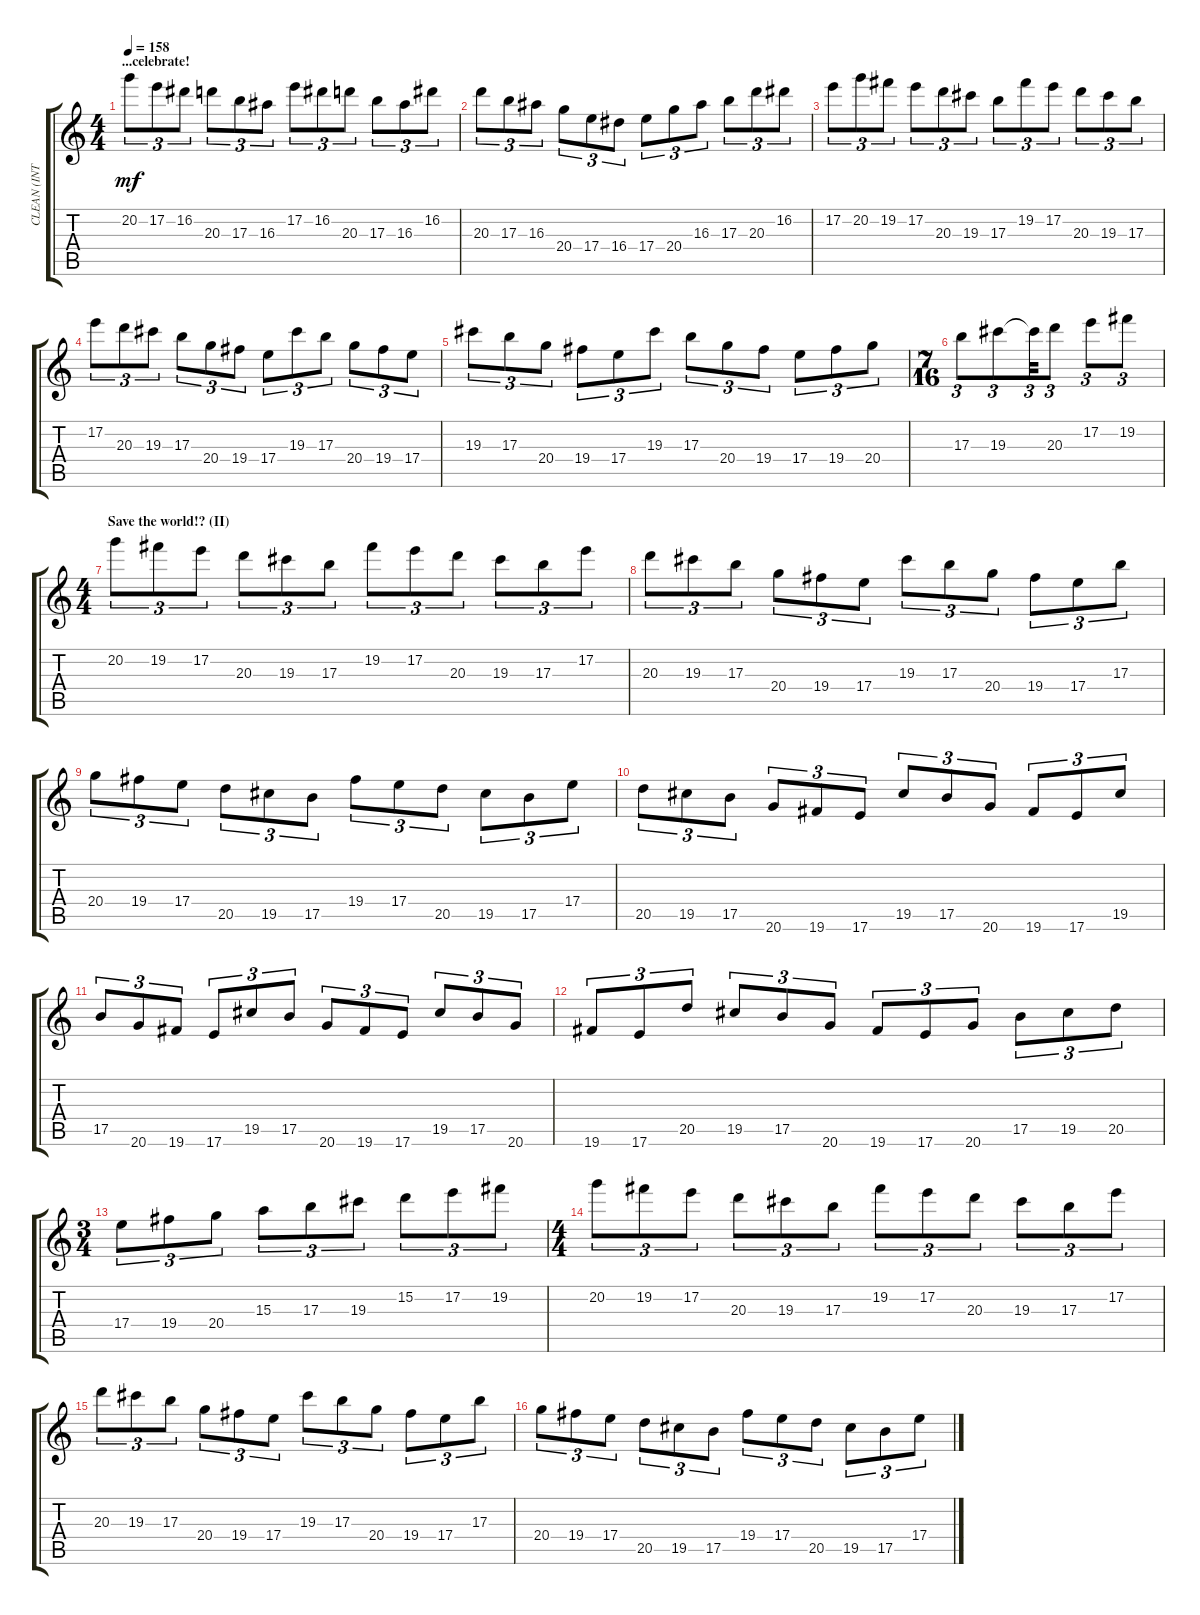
\track ("CLEAN (INTRO)" "CLEAN (INT") {instrument electricguitarmuted}
\staff {score tabs}
\tuning (Eb4 B3 Gb3 B2 Gb2 B1) {hide}
\ts (4 4)
\section ("" "...celebrate!")
\tempo 158
\clef g2
\ks c
20.2.8{tu (3 2) dy mf} 17.2.8{tu (3 2)} 16.2.8{tu (3 2)} 20.3.8{tu (3 2)} 17.3.8{tu (3 2)} 16.3.8{tu (3 2)} 17.2.8{tu (3 2)} 16.2.8{tu (3 2)} 20.3.8{tu (3 2)} 17.3.8{tu (3 2)} 16.3.8{tu (3 2)} 16.2.8{tu (3 2)} |
20.3.8{tu (3 2)} 17.3.8{tu (3 2)} 16.3.8{tu (3 2)} 20.4.8{tu (3 2)} 17.4.8{tu (3 2)} 16.4.8{tu (3 2)} 17.4.8{tu (3 2)} 20.4.8{tu (3 2)} 16.3.8{tu (3 2)} 17.3.8{tu (3 2)} 20.3.8{tu (3 2)} 16.2.8{tu (3 2)} |
17.2.8{tu (3 2)} 20.2.8{tu (3 2)} 19.2.8{tu (3 2)} 17.2.8{tu (3 2)} 20.3.8{tu (3 2)} 19.3.8{tu (3 2)} 17.3.8{tu (3 2)} 19.2.8{tu (3 2)} 17.2.8{tu (3 2)} 20.3.8{tu (3 2)} 19.3.8{tu (3 2)} 17.3.8{tu (3 2)} |
17.2.8{tu (3 2)} 20.3.8{tu (3 2)} 19.3.8{tu (3 2)} 17.3.8{tu (3 2)} 20.4.8{tu (3 2)} 19.4.8{tu (3 2)} 17.4.8{tu (3 2)} 19.3.8{tu (3 2)} 17.3.8{tu (3 2)} 20.4.8{tu (3 2)} 19.4.8{tu (3 2)} 17.4.8{tu (3 2)} |
19.3.8{tu (3 2)} 17.3.8{tu (3 2)} 20.4.8{tu (3 2)} 19.4.8{tu (3 2)} 17.4.8{tu (3 2)} 19.3.8{tu (3 2)} 17.3.8{tu (3 2)} 20.4.8{tu (3 2)} 19.4.8{tu (3 2)} 17.4.8{tu (3 2)} 19.4.8{tu (3 2)} 20.4.8{tu (3 2)} |
\ts (7 16)
17.3.8{tu (3 2)} 19.3.8{tu (3 2)} 19.3{t}.32{tu (3 2)} 20.3.8{tu (3 2)} 17.2.8{tu (3 2)} 19.2.8{tu (3 2)} |
\ts (4 4)
\section ("" "Save the world!? (II)")
20.2.8{tu (3 2)} 19.2.8{tu (3 2)} 17.2.8{tu (3 2)} 20.3.8{tu (3 2)} 19.3.8{tu (3 2)} 17.3.8{tu (3 2)} 19.2.8{tu (3 2)} 17.2.8{tu (3 2)} 20.3.8{tu (3 2)} 19.3.8{tu (3 2)} 17.3.8{tu (3 2)} 17.2.8{tu (3 2)} |
20.3.8{tu (3 2)} 19.3.8{tu (3 2)} 17.3.8{tu (3 2)} 20.4.8{tu (3 2)} 19.4.8{tu (3 2)} 17.4.8{tu (3 2)} 19.3.8{tu (3 2)} 17.3.8{tu (3 2)} 20.4.8{tu (3 2)} 19.4.8{tu (3 2)} 17.4.8{tu (3 2)} 17.3.8{tu (3 2)} |
20.4.8{tu (3 2)} 19.4.8{tu (3 2)} 17.4.8{tu (3 2)} 20.5.8{tu (3 2)} 19.5.8{tu (3 2)} 17.5.8{tu (3 2)} 19.4.8{tu (3 2)} 17.4.8{tu (3 2)} 20.5.8{tu (3 2)} 19.5.8{tu (3 2)} 17.5.8{tu (3 2)} 17.4.8{tu (3 2)} |
20.5.8{tu (3 2)} 19.5.8{tu (3 2)} 17.5.8{tu (3 2)} 20.6.8{tu (3 2)} 19.6.8{tu (3 2)} 17.6.8{tu (3 2)} 19.5.8{tu (3 2)} 17.5.8{tu (3 2)} 20.6.8{tu (3 2)} 19.6.8{tu (3 2)} 17.6.8{tu (3 2)} 19.5.8{tu (3 2)} |
17.5.8{tu (3 2)} 20.6.8{tu (3 2)} 19.6.8{tu (3 2)} 17.6.8{tu (3 2)} 19.5.8{tu (3 2)} 17.5.8{tu (3 2)} 20.6.8{tu (3 2)} 19.6.8{tu (3 2)} 17.6.8{tu (3 2)} 19.5.8{tu (3 2)} 17.5.8{tu (3 2)} 20.6.8{tu (3 2)} |
19.6.8{tu (3 2)} 17.6.8{tu (3 2)} 20.5.8{tu (3 2)} 19.5.8{tu (3 2)} 17.5.8{tu (3 2)} 20.6.8{tu (3 2)} 19.6.8{tu (3 2)} 17.6.8{tu (3 2)} 20.6.8{tu (3 2)} 17.5.8{tu (3 2)} 19.5.8{tu (3 2)} 20.5.8{tu (3 2)} |
\ts (3 4)
17.4.8{tu (3 2)} 19.4.8{tu (3 2)} 20.4.8{tu (3 2)} 15.3.8{tu (3 2)} 17.3.8{tu (3 2)} 19.3.8{tu (3 2)} 15.2.8{tu (3 2)} 17.2.8{tu (3 2)} 19.2.8{tu (3 2)} |
\ts (4 4)
20.2.8{tu (3 2)} 19.2.8{tu (3 2)} 17.2.8{tu (3 2)} 20.3.8{tu (3 2)} 19.3.8{tu (3 2)} 17.3.8{tu (3 2)} 19.2.8{tu (3 2)} 17.2.8{tu (3 2)} 20.3.8{tu (3 2)} 19.3.8{tu (3 2)} 17.3.8{tu (3 2)} 17.2.8{tu (3 2)} |
20.3.8{tu (3 2)} 19.3.8{tu (3 2)} 17.3.8{tu (3 2)} 20.4.8{tu (3 2)} 19.4.8{tu (3 2)} 17.4.8{tu (3 2)} 19.3.8{tu (3 2)} 17.3.8{tu (3 2)} 20.4.8{tu (3 2)} 19.4.8{tu (3 2)} 17.4.8{tu (3 2)} 17.3.8{tu (3 2)} |
20.4.8{tu (3 2)} 19.4.8{tu (3 2)} 17.4.8{tu (3 2)} 20.5.8{tu (3 2)} 19.5.8{tu (3 2)} 17.5.8{tu (3 2)} 19.4.8{tu (3 2)} 17.4.8{tu (3 2)} 20.5.8{tu (3 2)} 19.5.8{tu (3 2)} 17.5.8{tu (3 2)} 17.4.8{tu (3 2)}
